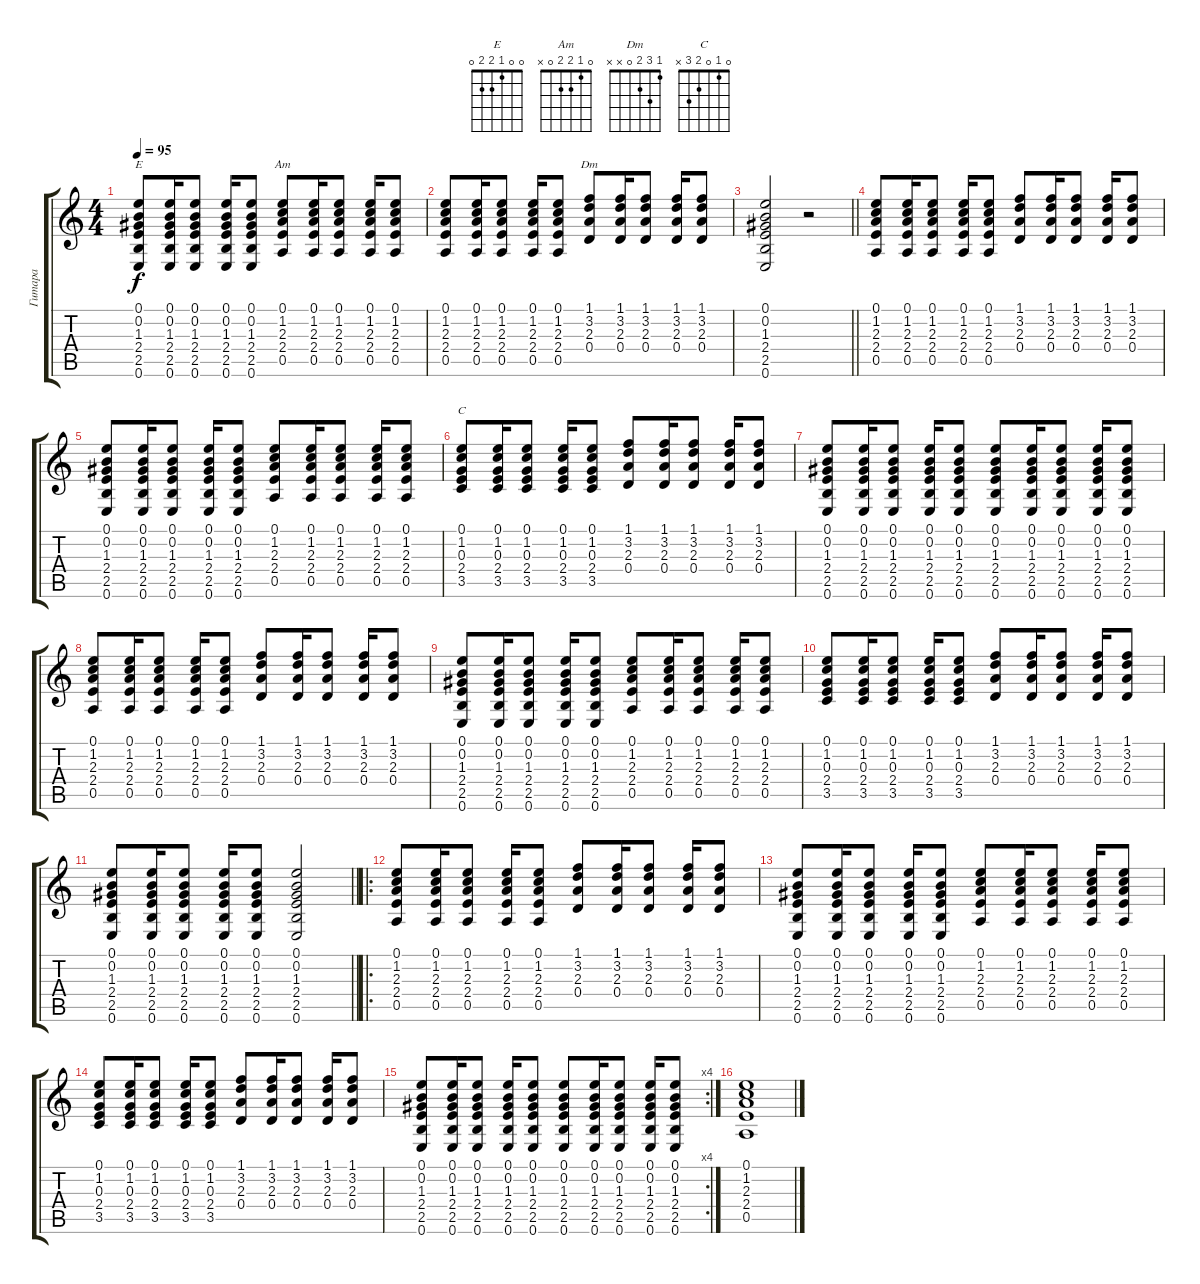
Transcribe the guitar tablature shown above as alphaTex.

\track ("Гитара" "Гитара") {instrument acousticguitarsteel}
\staff {score tabs}
\tuning (E4 B3 G3 D3 A2 E2) {hide}
\chord ("E" 0 0 1 2 2 0)
\chord ("Am" 0 1 2 2 0 x)
\chord ("Dm" 1 3 2 0 x x)
\chord ("C" 0 1 0 2 3 x)
\ts (4 4)
\tempo 95
\clef g2
\ks c
(0.1 0.2 1.3 2.4 2.5 0.6).8{ch "E" dy f} (0.1 0.2 1.3 2.4 2.5 0.6).16 (0.1 0.2 1.3 2.4 2.5 0.6).8 (0.1 0.2 1.3 2.4 2.5 0.6).16 (0.1 0.2 1.3 2.4 2.5 0.6).8 (0.1 1.2 2.3 2.4 0.5).8{ch "Am"} (0.1 1.2 2.3 2.4 0.5).16 (0.1 1.2 2.3 2.4 0.5).8 (0.1 1.2 2.3 2.4 0.5).16 (0.1 1.2 2.3 2.4 0.5).8 |
(0.1 1.2 2.3 2.4 0.5).8 (0.1 1.2 2.3 2.4 0.5).16 (0.1 1.2 2.3 2.4 0.5).8 (0.1 1.2 2.3 2.4 0.5).16 (0.1 1.2 2.3 2.4 0.5).8 (1.1 3.2 2.3 0.4).8{ch "Dm"} (1.1 3.2 2.3 0.4).16 (1.1 3.2 2.3 0.4).8 (1.1 3.2 2.3 0.4).16 (1.1 3.2 2.3 0.4).8 |
\barLineRight lightlight
(0.1 0.2 1.3 2.4 2.5 0.6).2 r.2 |
(0.1 1.2 2.3 2.4 0.5).8 (0.1 1.2 2.3 2.4 0.5).16 (0.1 1.2 2.3 2.4 0.5).8 (0.1 1.2 2.3 2.4 0.5).16 (0.1 1.2 2.3 2.4 0.5).8 (1.1 3.2 2.3 0.4).8 (1.1 3.2 2.3 0.4).16 (1.1 3.2 2.3 0.4).8 (1.1 3.2 2.3 0.4).16 (1.1 3.2 2.3 0.4).8 |
(0.1 0.2 1.3 2.4 2.5 0.6).8 (0.1 0.2 1.3 2.4 2.5 0.6).16 (0.1 0.2 1.3 2.4 2.5 0.6).8 (0.1 0.2 1.3 2.4 2.5 0.6).16 (0.1 0.2 1.3 2.4 2.5 0.6).8 (0.1 1.2 2.3 2.4 0.5).8 (0.1 1.2 2.3 2.4 0.5).16 (0.1 1.2 2.3 2.4 0.5).8 (0.1 1.2 2.3 2.4 0.5).16 (0.1 1.2 2.3 2.4 0.5).8 |
(0.1 1.2 0.3 2.4 3.5).8{ch "C"} (0.1 1.2 0.3 2.4 3.5).16 (0.1 1.2 0.3 2.4 3.5).8 (0.1 1.2 0.3 2.4 3.5).16 (0.1 1.2 0.3 2.4 3.5).8 (1.1 3.2 2.3 0.4).8 (1.1 3.2 2.3 0.4).16 (1.1 3.2 2.3 0.4).8 (1.1 3.2 2.3 0.4).16 (1.1 3.2 2.3 0.4).8 |
(0.1 0.2 1.3 2.4 2.5 0.6).8 (0.1 0.2 1.3 2.4 2.5 0.6).16 (0.1 0.2 1.3 2.4 2.5 0.6).8 (0.1 0.2 1.3 2.4 2.5 0.6).16 (0.1 0.2 1.3 2.4 2.5 0.6).8 (0.1 0.2 1.3 2.4 2.5 0.6).8 (0.1 0.2 1.3 2.4 2.5 0.6).16 (0.1 0.2 1.3 2.4 2.5 0.6).8 (0.1 0.2 1.3 2.4 2.5 0.6).16 (0.1 0.2 1.3 2.4 2.5 0.6).8 |
(0.1 1.2 2.3 2.4 0.5).8 (0.1 1.2 2.3 2.4 0.5).16 (0.1 1.2 2.3 2.4 0.5).8 (0.1 1.2 2.3 2.4 0.5).16 (0.1 1.2 2.3 2.4 0.5).8 (1.1 3.2 2.3 0.4).8 (1.1 3.2 2.3 0.4).16 (1.1 3.2 2.3 0.4).8 (1.1 3.2 2.3 0.4).16 (1.1 3.2 2.3 0.4).8 |
(0.1 0.2 1.3 2.4 2.5 0.6).8 (0.1 0.2 1.3 2.4 2.5 0.6).16 (0.1 0.2 1.3 2.4 2.5 0.6).8 (0.1 0.2 1.3 2.4 2.5 0.6).16 (0.1 0.2 1.3 2.4 2.5 0.6).8 (0.1 1.2 2.3 2.4 0.5).8 (0.1 1.2 2.3 2.4 0.5).16 (0.1 1.2 2.3 2.4 0.5).8 (0.1 1.2 2.3 2.4 0.5).16 (0.1 1.2 2.3 2.4 0.5).8 |
(0.1 1.2 0.3 2.4 3.5).8 (0.1 1.2 0.3 2.4 3.5).16 (0.1 1.2 0.3 2.4 3.5).8 (0.1 1.2 0.3 2.4 3.5).16 (0.1 1.2 0.3 2.4 3.5).8 (1.1 3.2 2.3 0.4).8 (1.1 3.2 2.3 0.4).16 (1.1 3.2 2.3 0.4).8 (1.1 3.2 2.3 0.4).16 (1.1 3.2 2.3 0.4).8 |
\barLineRight lightlight
(0.1 0.2 1.3 2.4 2.5 0.6).8 (0.1 0.2 1.3 2.4 2.5 0.6).16 (0.1 0.2 1.3 2.4 2.5 0.6).8 (0.1 0.2 1.3 2.4 2.5 0.6).16 (0.1 0.2 1.3 2.4 2.5 0.6).8 (0.1 0.2 1.3 2.4 2.5 0.6).2 |
\ro
(0.1 1.2 2.3 2.4 0.5).8 (0.1 1.2 2.3 2.4 0.5).16 (0.1 1.2 2.3 2.4 0.5).8 (0.1 1.2 2.3 2.4 0.5).16 (0.1 1.2 2.3 2.4 0.5).8 (1.1 3.2 2.3 0.4).8 (1.1 3.2 2.3 0.4).16 (1.1 3.2 2.3 0.4).8 (1.1 3.2 2.3 0.4).16 (1.1 3.2 2.3 0.4).8 |
(0.1 0.2 1.3 2.4 2.5 0.6).8 (0.1 0.2 1.3 2.4 2.5 0.6).16 (0.1 0.2 1.3 2.4 2.5 0.6).8 (0.1 0.2 1.3 2.4 2.5 0.6).16 (0.1 0.2 1.3 2.4 2.5 0.6).8 (0.1 1.2 2.3 2.4 0.5).8 (0.1 1.2 2.3 2.4 0.5).16 (0.1 1.2 2.3 2.4 0.5).8 (0.1 1.2 2.3 2.4 0.5).16 (0.1 1.2 2.3 2.4 0.5).8 |
(0.1 1.2 0.3 2.4 3.5).8 (0.1 1.2 0.3 2.4 3.5).16 (0.1 1.2 0.3 2.4 3.5).8 (0.1 1.2 0.3 2.4 3.5).16 (0.1 1.2 0.3 2.4 3.5).8 (1.1 3.2 2.3 0.4).8 (1.1 3.2 2.3 0.4).16 (1.1 3.2 2.3 0.4).8 (1.1 3.2 2.3 0.4).16 (1.1 3.2 2.3 0.4).8 |
\rc 4
(0.1 0.2 1.3 2.4 2.5 0.6).8 (0.1 0.2 1.3 2.4 2.5 0.6).16 (0.1 0.2 1.3 2.4 2.5 0.6).8 (0.1 0.2 1.3 2.4 2.5 0.6).16 (0.1 0.2 1.3 2.4 2.5 0.6).8 (0.1 0.2 1.3 2.4 2.5 0.6).8 (0.1 0.2 1.3 2.4 2.5 0.6).16 (0.1 0.2 1.3 2.4 2.5 0.6).8 (0.1 0.2 1.3 2.4 2.5 0.6).16 (0.1 0.2 1.3 2.4 2.5 0.6).8 |
(0.1 1.2 2.3 2.4 0.5).1
